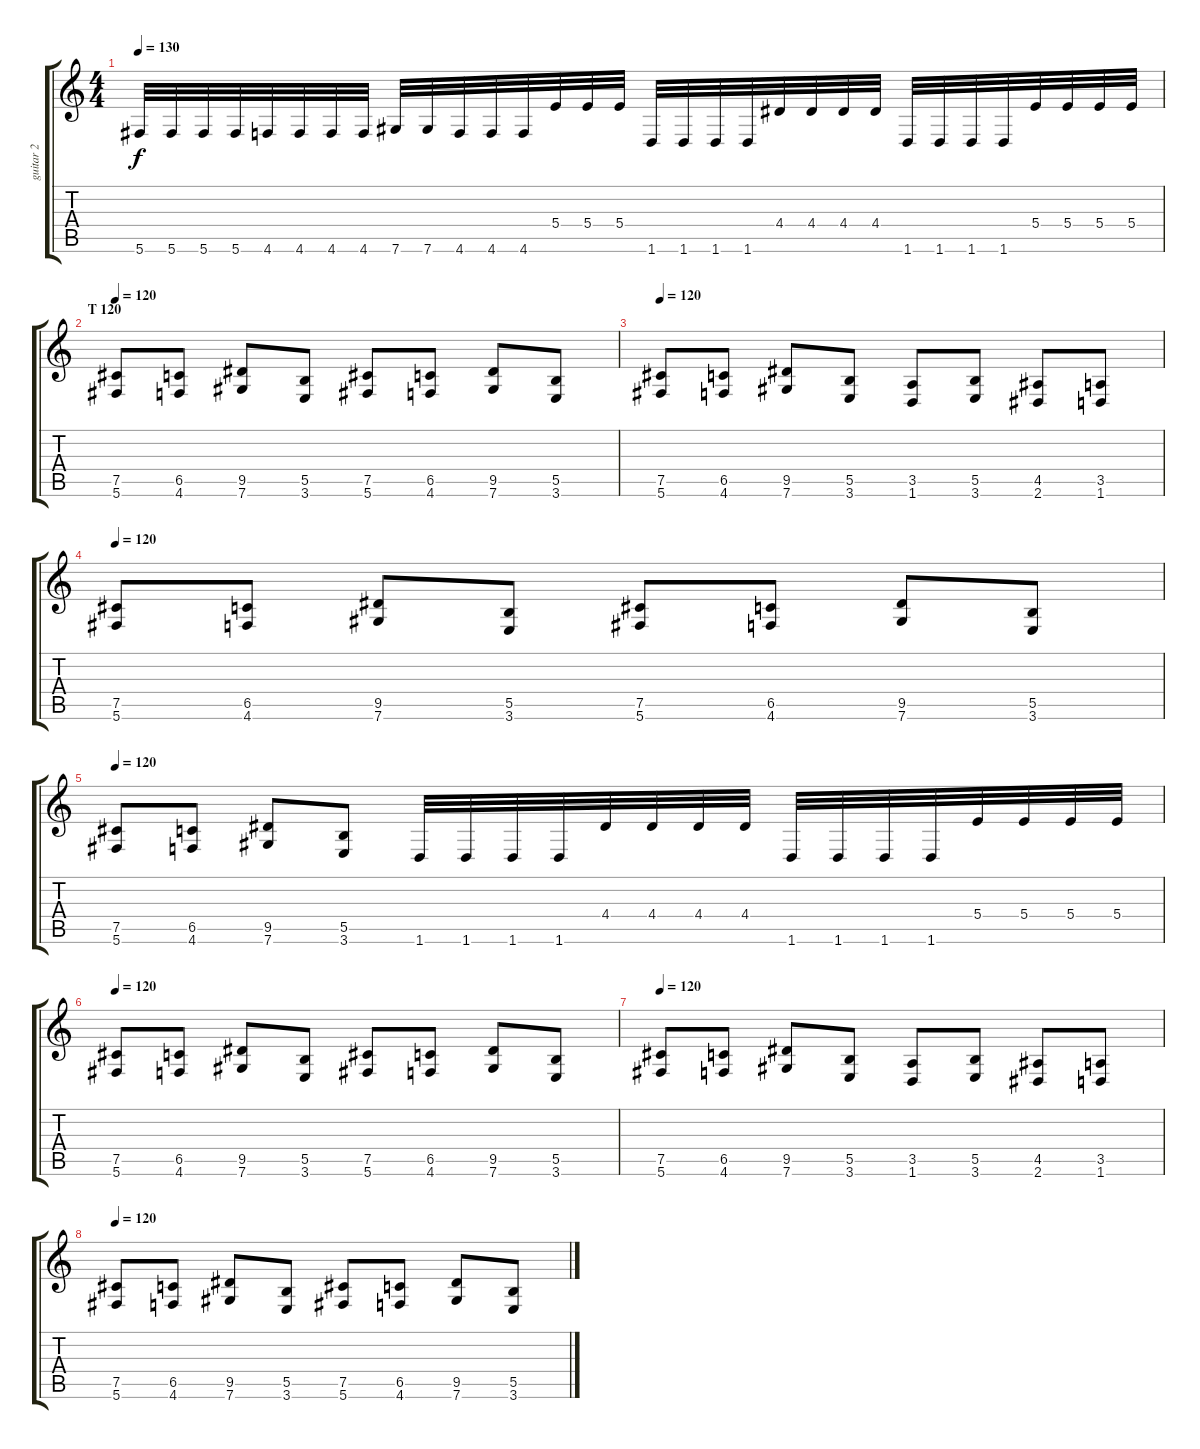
\track ("guitar 2" "guitar 2") {instrument distortionguitar}
\staff {score tabs}
\tuning (Db4 Ab3 E3 B2 Gb2 Db2) {hide}
\ts (4 4)
\tempo 130
\clef g2
\ks c
5.6.32{dy f} 5.6.32 5.6.32 5.6.32 4.6.32 4.6.32 4.6.32 4.6.32 7.6.32 7.6.32 4.6.32 4.6.32 4.6.32 5.4.32 5.4.32 5.4.32 1.6.32 1.6.32 1.6.32 1.6.32 4.4.32 4.4.32 4.4.32 4.4.32 1.6.32 1.6.32 1.6.32 1.6.32 5.4.32 5.4.32 5.4.32 5.4.32 |
\section ("" "T 120")
\tempo 120
(7.5 5.6).8 (6.5 4.6).8 (9.5 7.6).8 (5.5 3.6).8 (7.5 5.6).8 (6.5 4.6).8 (9.5 7.6).8 (5.5 3.6).8 |
\tempo 120
(7.5 5.6).8 (6.5 4.6).8 (9.5 7.6).8 (5.5 3.6).8 (3.5 1.6).8 (5.5 3.6).8 (4.5 2.6).8 (3.5 1.6).8 |
\tempo 120
(7.5 5.6).8 (6.5 4.6).8 (9.5 7.6).8 (5.5 3.6).8 (7.5 5.6).8 (6.5 4.6).8 (9.5 7.6).8 (5.5 3.6).8 |
\tempo 120
(7.5 5.6).8 (6.5 4.6).8 (9.5 7.6).8 (5.5 3.6).8 1.6.32 1.6.32 1.6.32 1.6.32 4.4.32 4.4.32 4.4.32 4.4.32 1.6.32 1.6.32 1.6.32 1.6.32 5.4.32 5.4.32 5.4.32 5.4.32 |
\tempo 120
(7.5 5.6).8 (6.5 4.6).8 (9.5 7.6).8 (5.5 3.6).8 (7.5 5.6).8 (6.5 4.6).8 (9.5 7.6).8 (5.5 3.6).8 |
\tempo 120
(7.5 5.6).8 (6.5 4.6).8 (9.5 7.6).8 (5.5 3.6).8 (3.5 1.6).8 (5.5 3.6).8 (4.5 2.6).8 (3.5 1.6).8 |
\tempo 120
(7.5 5.6).8 (6.5 4.6).8 (9.5 7.6).8 (5.5 3.6).8 (7.5 5.6).8 (6.5 4.6).8 (9.5 7.6).8 (5.5 3.6).8
